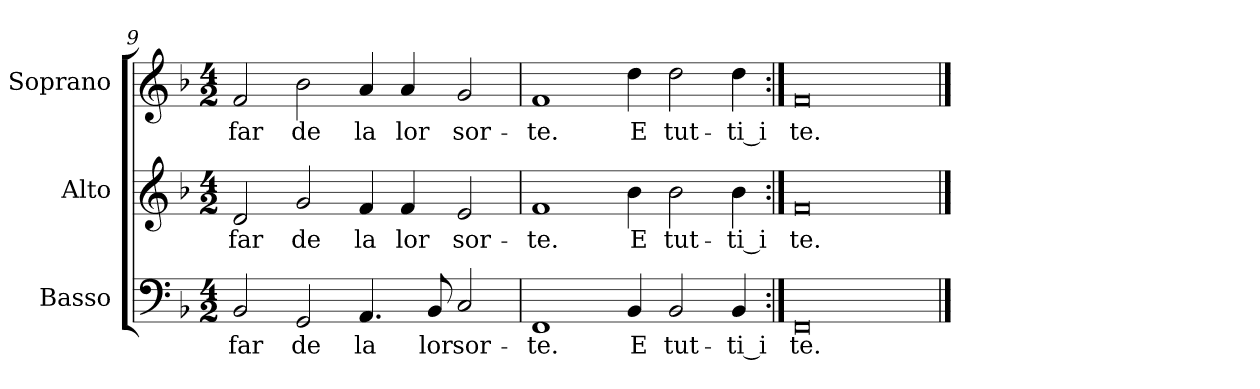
**kern	**text	**kern	**text	**kern	**text
*part3	*part3	*part2	*part2	*part1	*part1
*staff3	*staff3	*staff2	*staff2	*staff1	*staff1
*I"Basso	*	*I"Alto	*	*I"Soprano	*
*I'B.	*	*I'A.	*	*I'S.	*
*clefF4	*	*clefG2	*	*clefG2	*
*k[b-]	*	*k[b-]	*	*k[b-]	*
*F:	*	*F:	*	*F:	*
*M4/2	*	*M4/2	*	*M4/2	*
=9	=9	=9	=9	=9	=9
!	!LO:LY:b:color=#000000	!	!	!	!
!	!	!	!LO:LY:b:color=#000000	!	!
!	!	!	!	!	!LO:LY:b:color=#000000
2BB-i/	far	2di/	far	2fi/	far
!	!LO:LY:b:color=#000000	!	!	!	!
!	!	!	!LO:LY:b:color=#000000	!	!
!	!	!	!	!	!LO:LY:b:color=#000000
2GGi/	de	2gi/	de	2b-i\	de
!	!LO:LY:b:color=#000000	!	!	!	!
!	!	!	!LO:LY:b:color=#000000	!	!
!	!	!	!	!	!LO:LY:b:color=#000000
4.AAi/	la	4fi/	la	4ai/	la
!	!	!	!LO:LY:b:color=#000000	!	!
!	!	!	!	!	!LO:LY:b:color=#000000
.	.	4fi/	lor	4ai/	lor
!	!LO:LY:b:color=#000000	!	!	!	!
8BB-i/	lor	.	.	.	.
!	!LO:LY:b:color=#000000	!	!	!	!
!	!	!	!LO:LY:b:color=#000000	!	!
!	!	!	!	!	!LO:LY:b:color=#000000
2Ci/	sor-	2ei/	sor-	2gi/	sor-
=10	=10	=10	=10	=10	=10
!	!LO:LY:b:color=#000000	!	!	!	!
!	!	!	!LO:LY:b:color=#000000	!	!
!	!	!	!	!	!LO:LY:b:color=#000000
1FFi	-te.	1fi	-te.	1fi	-te.
!	!LO:LY:b:color=#000000	!	!	!	!
!	!	!	!LO:LY:b:color=#000000	!	!
!	!	!	!	!	!LO:LY:b:color=#000000
4BB-i/	E	4b-i\	E	4ddi\	E
!	!LO:LY:b:color=#000000	!	!	!	!
!	!	!	!LO:LY:b:color=#000000	!	!
!	!	!	!	!	!LO:LY:b:color=#000000
2BB-i/	tut-	2b-i\	tut-	2ddi\	tut-
!	!LO:LY:b:color=#000000	!	!	!	!
!	!	!	!LO:LY:b:color=#000000	!	!
!	!	!	!	!	!LO:LY:b:color=#000000
4BB-i/	-ti_i	4b-i\	-ti_i	4ddi\	-ti_i
=11:|!	=11:|!	=11:|!	=11:|!	=11:|!	=11:|!
!	!LO:LY:b:color=#000000	!	!	!	!
!	!	!	!LO:LY:b:color=#000000	!	!
!	!	!	!	!	!LO:LY:b:color=#000000
0FFi	te.	0fi	te.	0fi	te.
==	==	==	==	==	==
*-	*-	*-	*-	*-	*-
